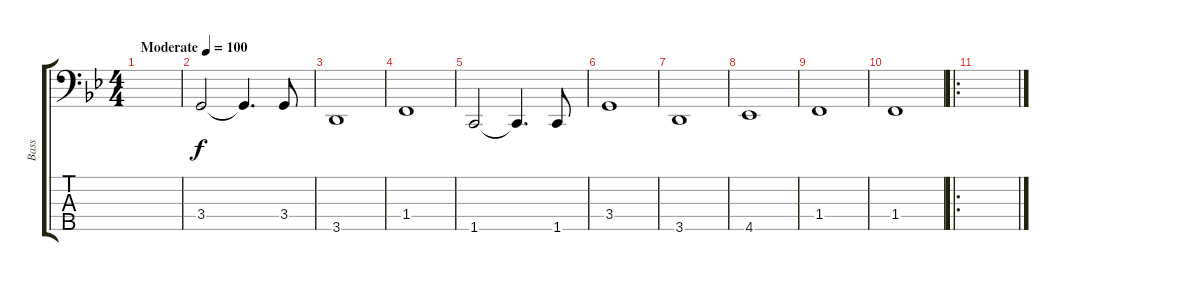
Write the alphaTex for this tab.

\track ("Bass" "Bass") {instrument electricbassfinger}
\staff {score tabs}
\tuning (G2 D2 A1 E1 B0) {hide}
\ts (4 4)
\tempo (100 "Moderate")
\clef f4
\ks bb
|
3.4.2 3.4{t}.4{d} 3.4.8 |
3.5.1 |
1.4.1 |
1.5.2 1.5{t}.4{d} 1.5.8 |
3.4.1 |
3.5.1 |
4.5.1 |
1.4.1 |
1.4.1 |
\ro
